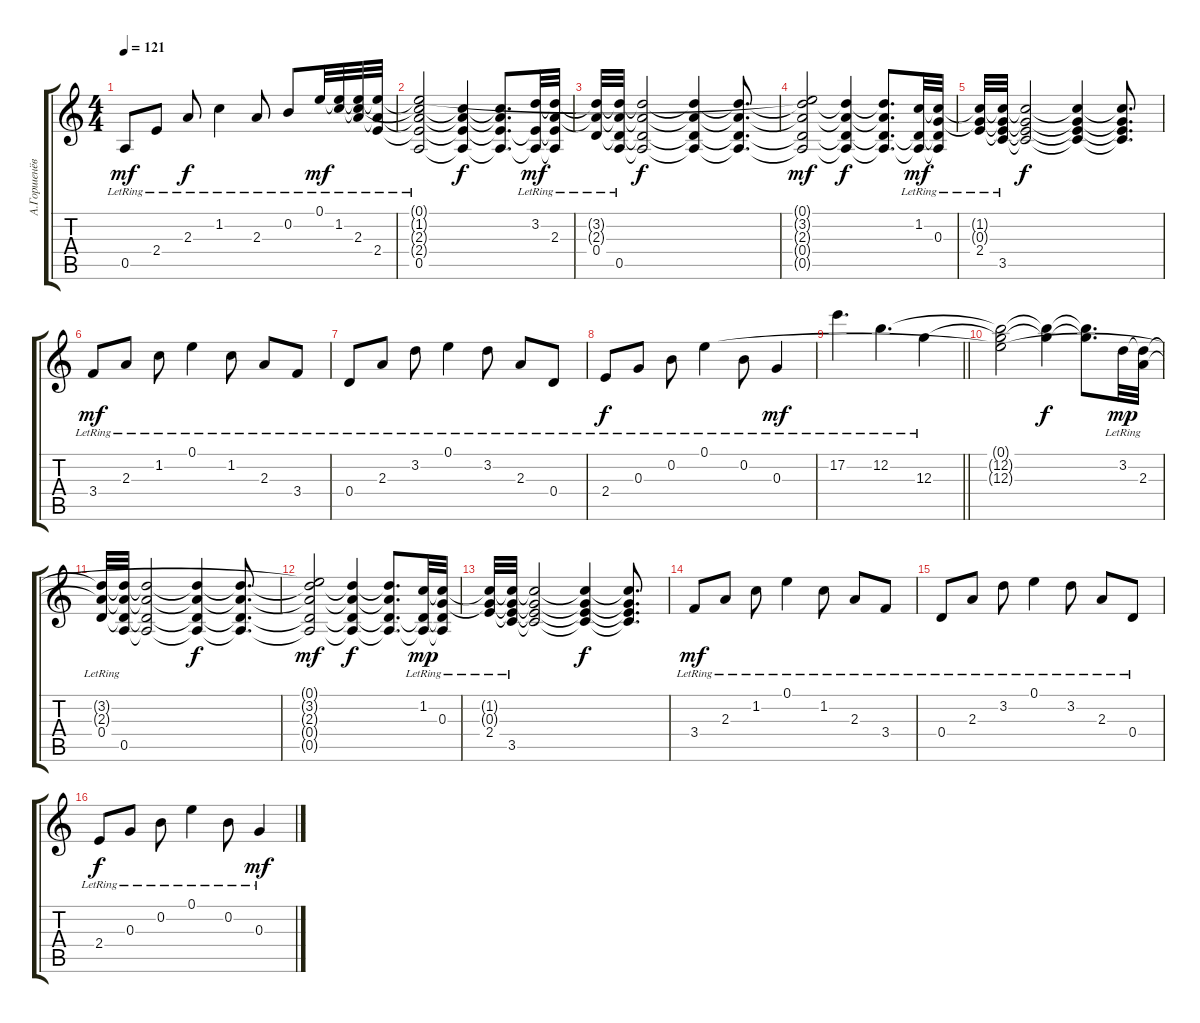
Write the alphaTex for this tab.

\track ("А.Горшенёв" "А.Горшенёв") {instrument acousticguitarsteel}
\staff {score tabs}
\tuning (E4 B3 G3 D3 A2 E2) {hide}
\ts (4 4)
\tempo 121
\clef g2
\ks c
0.5{lr}.8{dy mf} 2.4{lr}.8 2.3{lr}.8{dy f} 1.2{lr}.4 2.3{lr}.8 0.2{lr}.8 0.1{lr}.32{dy mf} (0.1{t} 1.2{lr}).32 (0.1{t} 1.2{t} 2.3{lr}).32 (0.1{t} 2.3{t} 2.4{lr}).32 |
(0.1{t} 1.2{t} 2.3{t} 2.4{t} 0.5{lr}).2 (1.2{t} 2.3{t} 2.4{t} 0.5{t}).4{dy f} (1.2{t} 2.3{t} 2.4{t} 0.5{t}).8{d} (3.2{lr} 2.4{t} 0.5{t}).32{dy mf} (3.2{t} 2.3{lr} 2.4{t} 0.5{t}).32 |
(3.2{t} 2.3{t} 0.4{lr}).32 (3.2{t} 2.3{t} 0.4{t} 0.5{lr}).32 (3.2{t} 2.3{t} 0.4{t} 0.5{t}).2{dy f} (3.2{t} 2.3{t} 0.4{t} 0.5{t}).4 (3.2{t} 2.3{t} 0.4{t} 0.5{t}).8{d} |
(0.1{t} 3.2{t} 2.3{t} 0.4{t} 0.5{t}).2{dy mf} (3.2{t} 2.3{t} 0.4{t} 0.5{t}).4{dy f} (3.2{t} 2.3{t} 0.4{t} 0.5{t}).8{d} (1.2{lr} 0.4{t} 0.5{t}).32{dy mf} (1.2{t} 0.3{lr} 0.4{t} 0.5{t}).32 |
(1.2{t} 0.3{t} 2.4{lr}).32 (1.2{t} 0.3{t} 2.4{t} 3.5{lr}).32 (1.2{t} 0.3{t} 2.4{t} 3.5{t}).2{dy f} (1.2{t} 0.3{t} 2.4{t} 3.5{t}).4 (1.2{t} 0.3{t} 2.4{t} 3.5{t}).8{d} |
3.4{lr}.8{dy mf} 2.3{lr}.8 1.2{lr}.8 0.1{lr}.4 1.2{lr}.8 2.3{lr}.8 3.4{lr}.8 |
0.4{lr}.8 2.3{lr}.8 3.2{lr}.8 0.1{lr}.4 3.2{lr}.8 2.3{lr}.8 0.4{lr}.8 |
2.4{lr}.8{dy f} 0.3{lr}.8 0.2{lr}.8 0.1{lr}.4 0.2{lr}.8 0.3{lr}.4{dy mf} |
\barLineRight lightlight
17.2{lr}.4{d} 12.2{lr}.4{d} 12.3{lr}.4 |
(0.1{t} 12.2{t} 12.3{t}).2 (12.2{t} 12.3{t}).4{dy f} (12.2{t} 12.3{t}).8{d} 3.2{lr}.32{dy mp} (3.2{t} 2.3{lr}).32 |
(3.2{t} 2.3{t} 0.4{lr}).32 (3.2{t} 2.3{t} 0.4{t} 0.5{lr}).32 (3.2{t} 2.3{t} 0.4{t} 0.5{t}).2 (3.2{t} 2.3{t} 0.4{t} 0.5{t}).4{dy f} (3.2{t} 2.3{t} 0.4{t} 0.5{t}).8{d} |
(0.1{t} 3.2{t} 2.3{t} 0.4{t} 0.5{t}).2{dy mf} (3.2{t} 2.3{t} 0.4{t} 0.5{t}).4{dy f} (3.2{t} 2.3{t} 0.4{t} 0.5{t}).8{d} (1.2{lr} 0.4{t} 0.5{t}).32{dy mp} (1.2{t} 0.3{lr} 0.4{t} 0.5{t}).32 |
(1.2{t} 0.3{t} 2.4{lr}).32 (1.2{t} 0.3{t} 2.4{t} 3.5{lr}).32 (1.2{t} 0.3{t} 2.4{t} 3.5{t}).2 (1.2{t} 0.3{t} 2.4{t} 3.5{t}).4{dy f} (1.2{t} 0.3{t} 2.4{t} 3.5{t}).8{d} |
3.4{lr}.8{dy mf} 2.3{lr}.8 1.2{lr}.8 0.1{lr}.4 1.2{lr}.8 2.3{lr}.8 3.4{lr}.8 |
0.4{lr}.8 2.3{lr}.8 3.2{lr}.8 0.1{lr}.4 3.2{lr}.8 2.3{lr}.8 0.4{lr}.8 |
2.4{lr}.8{dy f} 0.3{lr}.8 0.2{lr}.8 0.1{lr}.4 0.2{lr}.8 0.3{lr}.4{dy mf}
